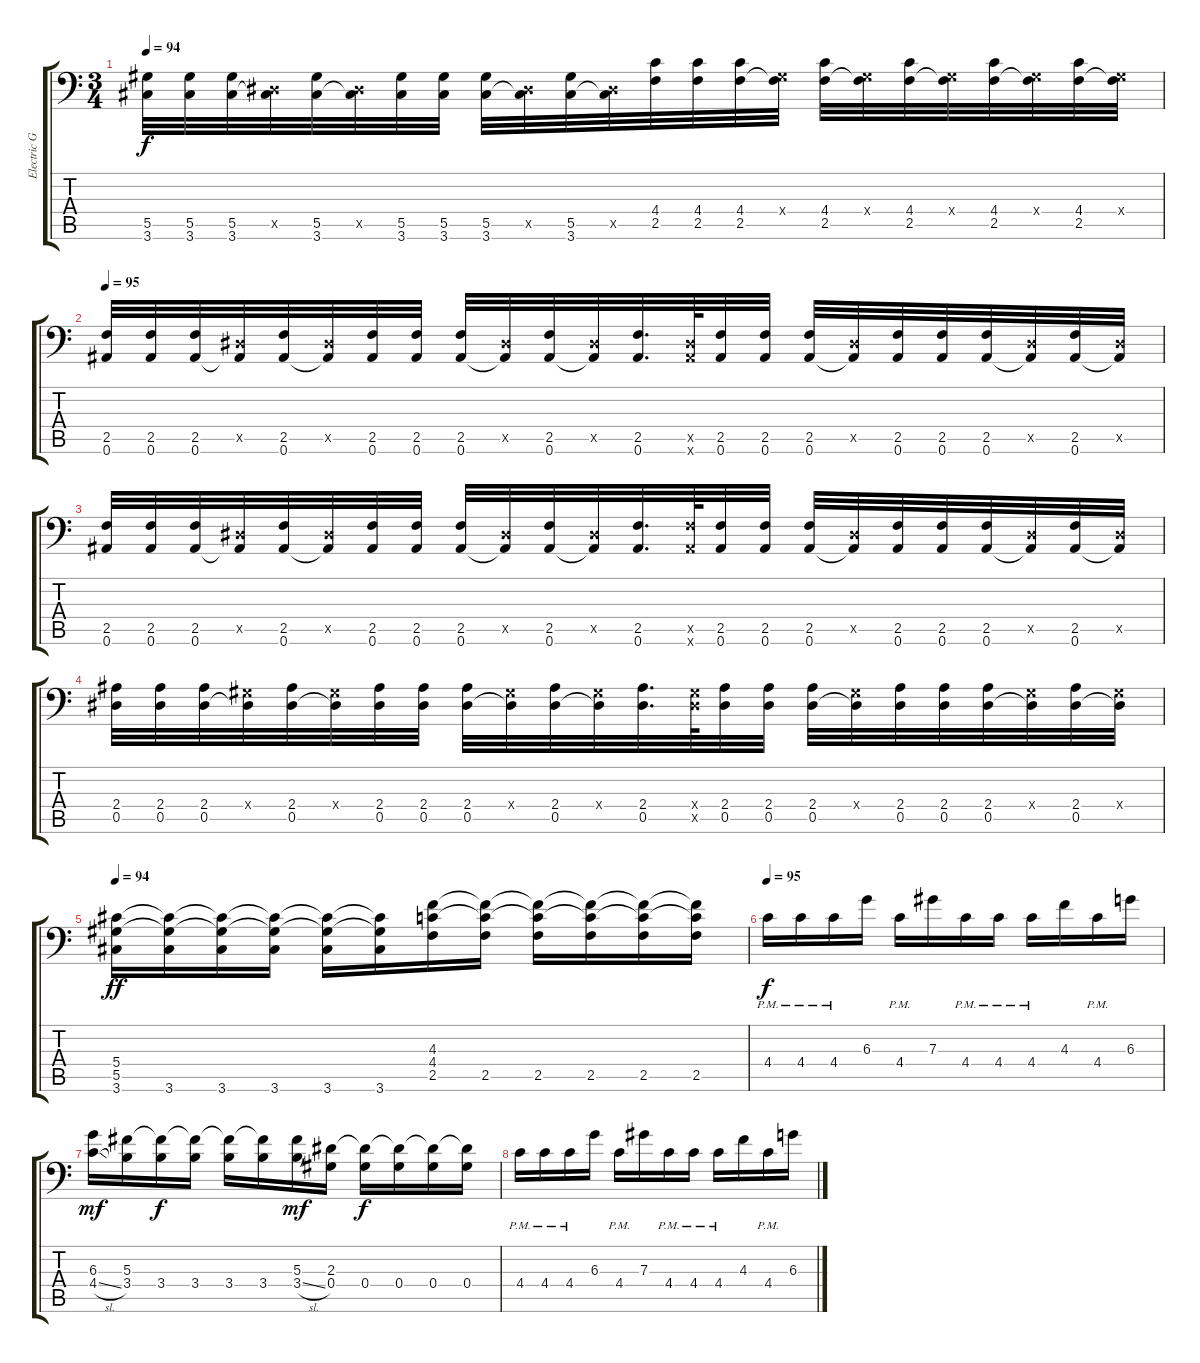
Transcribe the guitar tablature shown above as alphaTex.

\track ("Electric Guitar 4" "Electric G") {instrument distortionguitar}
\staff {score tabs}
\tuning (Bb3 F3 Db3 Ab2 Eb2 Bb1) {hide}
\ts (3 4)
\tempo 94
\clef f4
\ks c
(5.5 3.6).32{dy f} (5.5 3.6).32 (5.5 3.6).32 (0.5{x} 3.6{t}).32 (5.5 3.6).32 (0.5{x} 3.6{t}).32 (5.5 3.6).32 (5.5 3.6).32 (5.5 3.6).32 (0.5{x} 3.6{t}).32 (5.5 3.6).32 (0.5{x} 3.6{t}).32 (4.4 2.5).32 (4.4 2.5).32 (4.4 2.5).32 (0.4{x} 2.5{t}).32 (4.4 2.5).32 (0.4{x} 2.5{t}).32 (4.4 2.5).32 (0.4{x} 2.5{t}).32 (4.4 2.5).32 (0.4{x} 2.5{t}).32 (4.4 2.5).32 (0.4{x} 2.5{t}).32 |
\tempo 95
(2.5 0.6).32 (2.5 0.6).32 (2.5 0.6).32 (0.5{x} 0.6{t}).32 (2.5 0.6).32 (0.5{x} 0.6{t}).32 (2.5 0.6).32 (2.5 0.6).32 (2.5 0.6).32 (0.5{x} 0.6{t}).32 (2.5 0.6).32 (0.5{x} 0.6{t}).32 (2.5 0.6).32{d} (0.5{x} 0.6{x}).64 (2.5 0.6).32 (2.5 0.6).32 (2.5 0.6).32 (0.5{x} 0.6{t}).32 (2.5 0.6).32 (2.5 0.6).32 (2.5 0.6).32 (0.5{x} 0.6{t}).32 (2.5 0.6).32 (0.5{x} 0.6{t}).32 |
(2.5 0.6).32 (2.5 0.6).32 (2.5 0.6).32 (0.5{x} 0.6{t}).32 (2.5 0.6).32 (0.5{x} 0.6{t}).32 (2.5 0.6).32 (2.5 0.6).32 (2.5 0.6).32 (0.5{x} 0.6{t}).32 (2.5 0.6).32 (0.5{x} 0.6{t}).32 (2.5 0.6).32{d} (2.5{x} 0.6{x}).64 (2.5 0.6).32 (2.5 0.6).32 (2.5 0.6).32 (0.5{x} 0.6{t}).32 (2.5 0.6).32 (2.5 0.6).32 (2.5 0.6).32 (0.5{x} 0.6{t}).32 (2.5 0.6).32 (0.5{x} 0.6{t}).32 |
(2.4 0.5).32 (2.4 0.5).32 (2.4 0.5).32 (0.4{x} 0.5{t}).32 (2.4 0.5).32 (0.4{x} 0.5{t}).32 (2.4 0.5).32 (2.4 0.5).32 (2.4 0.5).32 (0.4{x} 0.5{t}).32 (2.4 0.5).32 (0.4{x} 0.5{t}).32 (2.4 0.5).32{d} (0.4{x} 0.5{x}).64 (2.4 0.5).32 (2.4 0.5).32 (2.4 0.5).32 (0.4{x} 0.5{t}).32 (2.4 0.5).32 (2.4 0.5).32 (2.4 0.5).32 (0.4{x} 0.5{t}).32 (2.4 0.5).32 (0.4{x} 0.5{t}).32 |
\tempo 94
(5.4 5.5 3.6).16{dy ff} (5.4{t} 5.5{t} 3.6).16 (5.4{t} 5.5{t} 3.6).16 (5.4{t} 5.5{t} 3.6).16 (5.4{t} 5.5{t} 3.6).16 (5.4{t} 5.5{t} 3.6).16 (4.3 4.4 2.5).16 (4.3{t} 4.4{t} 2.5).16 (4.3{t} 4.4{t} 2.5).16 (4.3{t} 4.4{t} 2.5).16 (4.3{t} 4.4{t} 2.5).16 (4.3{t} 4.4{t} 2.5).16 |
\tempo 95
4.4{pm}.16{dy f} 4.4{pm}.16 4.4{pm}.16 6.3.16 4.4{pm}.16 7.3.16 4.4{pm}.16 4.4{pm}.16 4.4{pm}.16 4.3.16 4.4{pm}.16 6.3.16 |
(6.3 4.4{sl}).16{dy mf} (5.3 3.4).16 (5.3{t} 3.4).16{dy f} (5.3{t} 3.4).16 (5.3{t} 3.4).16 (5.3{t} 3.4).16 (5.3 3.4{sl}).16{dy mf} (2.3 0.4).16 (2.3{t} 0.4).16{dy f} (2.3{t} 0.4).16 (2.3{t} 0.4).16 (2.3{t} 0.4).16 |
4.4{pm}.16 4.4{pm}.16 4.4{pm}.16 6.3.16 4.4{pm}.16 7.3.16 4.4{pm}.16 4.4{pm}.16 4.4{pm}.16 4.3.16 4.4{pm}.16 6.3.16
